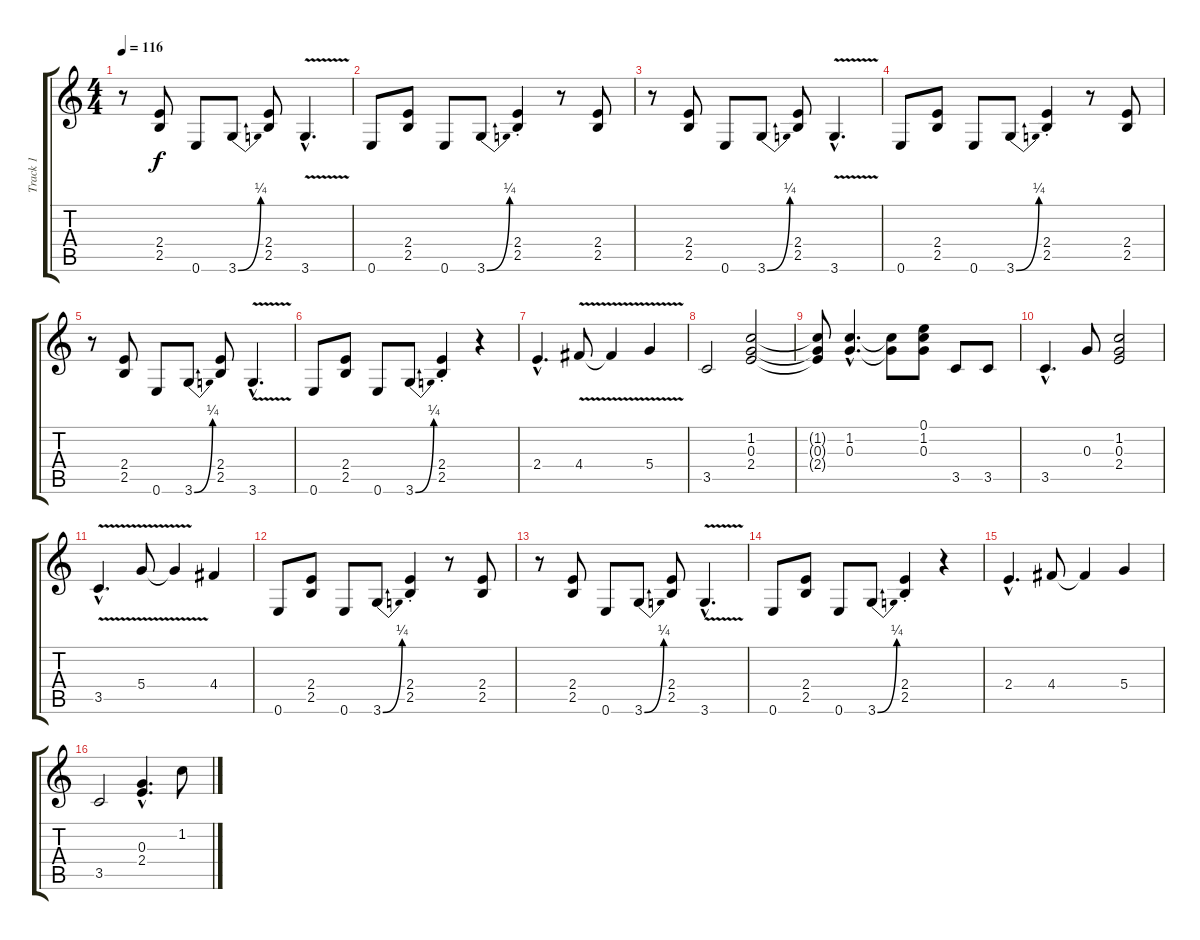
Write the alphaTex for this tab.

\track ("Track 1" "Track 1") {instrument electricguitarjazz}
\staff {score tabs}
\tuning (E4 B3 G3 D3 A2 E2) {hide}
\ts (4 4)
\tempo 116
\clef g2
\ks c
r.8{dy f} (2.4 2.5).8 0.6.8 3.6{be (bend 0 0 60 1)}.8 (2.4 2.5).8 3.6{v hac}.4{d} |
0.6.8 (2.4 2.5).8 0.6.8 3.6{be (bend 0 0 60 1)}.8 (2.4{st} 2.5{st}).4 r.8 (2.4 2.5).8 |
r.8 (2.4 2.5).8 0.6.8 3.6{be (bend 0 0 60 1)}.8 (2.4 2.5).8 3.6{v hac}.4{d} |
0.6.8 (2.4 2.5).8 0.6.8 3.6{be (bend 0 0 60 1)}.8 (2.4{st} 2.5{st}).4 r.8 (2.4 2.5).8 |
r.8 (2.4 2.5).8 0.6.8 3.6{be (bend 0 0 60 1)}.8 (2.4 2.5).8 3.6{v hac}.4{d} |
0.6.8 (2.4 2.5).8 0.6.8 3.6{be (bend 0 0 60 1)}.8 (2.4{st} 2.5{st}).4 r.4 |
2.4{hac}.4{d} 4.4{v}.8 4.4{t}.4 5.4{v}.4 |
3.5.2 (1.2 0.3 2.4).2 |
(1.2{t} 0.3{t} 2.4{t}).8 (1.2{hac} 0.3{hac}).4{d} (1.2{t} 0.3{t}).8 (0.1 1.2 0.3).8 3.5.8 3.5.8 |
3.5{hac}.4{d} 0.3.8 (1.2 0.3 2.4).2 |
3.5{v hac}.4{d} 5.4{v}.8 5.4{t}.4 4.4.4 |
0.6.8 (2.4 2.5).8 0.6.8 3.6{be (bend 0 0 60 1)}.8 (2.4{st} 2.5{st}).4 r.8 (2.4 2.5).8 |
r.8 (2.4 2.5).8 0.6.8 3.6{be (bend 0 0 60 1)}.8 (2.4 2.5).8 3.6{v hac}.4{d} |
0.6.8 (2.4 2.5).8 0.6.8 3.6{be (bend 0 0 60 1)}.8 (2.4{st} 2.5{st}).4 r.4 |
2.4{hac}.4{d} 4.4.8 4.4{t}.4 5.4.4 |
3.5.2 (0.3{hac} 2.4{hac}).4{d} 1.2.8
